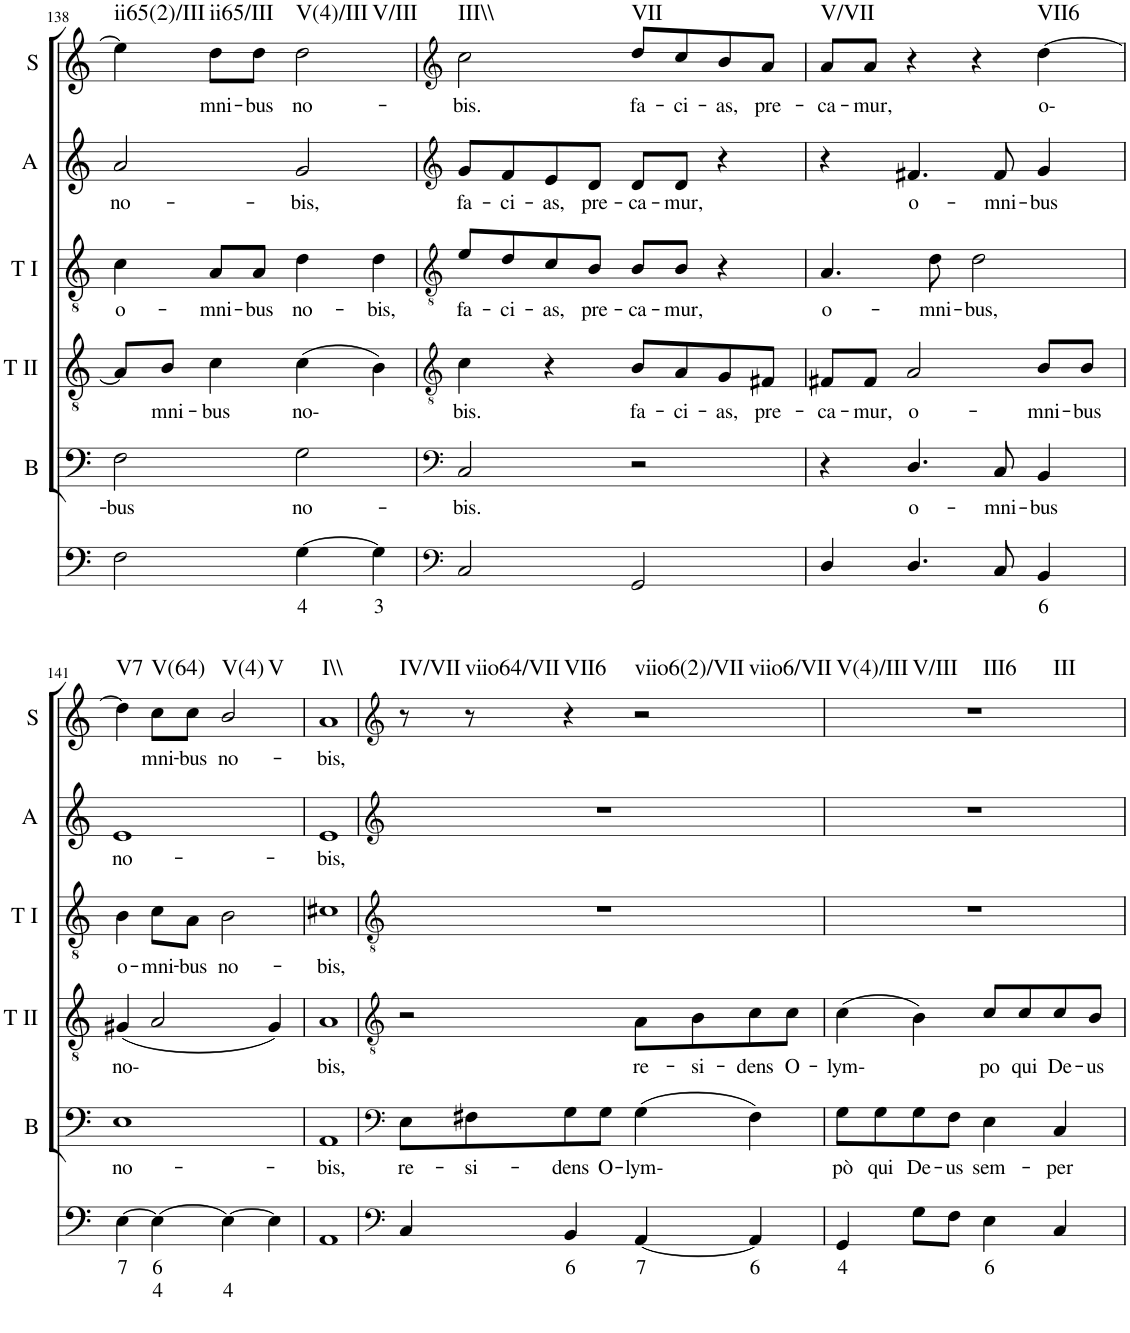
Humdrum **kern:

**kern	**text	**text	**kern	**text	**kern	**text	**kern	**text	**kern	**text	**kern	**text	**harte
*part6	*part6	*part6	*part5	*part5	*part4	*part4	*part3	*part3	*part2	*part2	*part1	*part1	*part1
*staff6	*staff6	*staff6	*staff5	*staff5	*staff4	*staff4	*staff3	*staff3	*staff2	*staff2	*staff1	*staff1	*
*I"Continuo	*	*	*I"Bass	*	*I"Tenor II	*	*I"Tenor I	*	*I"Alto	*	*I"Soprano	*	*
*	*	*	*I'B	*	*I'T II	*	*I'T I	*	*I'A	*	*I'S	*	*
!!LO:PB:g=z
*clefF4	*	*	*clefF4	*	*clefGv2	*	*clefGv2	*	*clefG2	*	*clefG2	*	*
*k[]	*	*	*k[]	*	*k[]	*	*k[]	*	*k[]	*	*k[]	*	*
=138	=138	=138	=138	=138	=138	=138	=138	=138	=138	=138	=138	=138	=138
!	!	!	!	!LO:LY:b	!	!	!	!LO:LY:b	!	!LO:LY:b	!	!	!LO:H:kt=ii65(2)/III
2F\	.	.	2F\	bus	8A/L]	.	4c\	o-	2a/	no-	4ee\]	.	N
!	!	!	!	!	!	!LO:LY:b	!	!	!	!	!	!	!
.	.	.	.	.	8B/J	mni-	.	.	.	.	.	.	.
!	!	!	!	!	!	!LO:LY:b	!	!LO:LY:b	!	!	!	!LO:LY:b	!LO:H:kt=ii65/III
.	.	.	.	.	4c\	bus	8A/L	mni-	.	.	8dd\L	mni-	N
!	!	!	!	!	!	!	!	!LO:LY:b	!	!	!	!LO:LY:b	!
.	.	.	.	.	.	.	8A/J	bus	.	.	8dd\J	bus	.
!	!LO:LY:b	!	!	!LO:LY:b	!	!LO:LY:b	!	!LO:LY:b	!	!LO:LY:b	!	!LO:LY:b	!LO:H:n=1:kt=V(4)/III
!	!	!	!	!	!	!	!	!	!	!	!	!	!LO:H:n=2:kt=V/III
[4G\	4	.	2G\	no-	(4c\	no-	4d\	no-	2g/	bis,	2dd\	no-	N N
!	!LO:LY:b	!	!	!	!	!	!	!LO:LY:b	!	!	!	!	!
4G\]	3	.	.	.	4B\)	.	4d\	bis,	.	.	.	.	.
=139	=139	=139	=139	=139	=139	=139	=139	=139	=139	=139	=139	=139	=139
*clefF4	*	*	*clefF4	*	*clefGv2	*	*clefGv2	*	*clefG2	*	*clefG2	*	*
!	!	!	!	!LO:LY:b	!	!LO:LY:b	!	!LO:LY:b	!	!LO:LY:b	!	!LO:LY:b	!LO:H:kt=III\\
2C/	.	.	2C/	bis.	4c\	bis.	8e/L	fa-	8g/L	fa-	2cc\	bis.	N
!	!	!	!	!	!	!	!	!LO:LY:b	!	!LO:LY:b	!	!	!
.	.	.	.	.	.	.	8d/	ci-	8f/	ci-	.	.	.
!	!	!	!	!	!	!	!	!LO:LY:b	!	!LO:LY:b	!	!	!
.	.	.	.	.	4r	.	8c/	as,	8e/	as,	.	.	.
!	!	!	!	!	!	!	!	!LO:LY:b	!	!LO:LY:b	!	!	!
.	.	.	.	.	.	.	8B/J	pre-	8d/J	pre-	.	.	.
!	!	!	!	!	!	!LO:LY:b	!	!LO:LY:b	!	!LO:LY:b	!	!LO:LY:b	!LO:H:kt=VII
2GG/	.	.	2r	.	8B/L	fa-	8B/L	ca-	8d/L	ca-	8dd/L	fa-	N
!	!	!	!	!	!	!LO:LY:b	!	!LO:LY:b	!	!LO:LY:b	!	!LO:LY:b	!
.	.	.	.	.	8A/	ci-	8B/J	mur,	8d/J	mur,	8cc/	ci-	.
!	!	!	!	!	!	!LO:LY:b	!	!	!	!	!	!LO:LY:b	!
.	.	.	.	.	8G/	as,	4r	.	4r	.	8b/	as,	.
!	!	!	!	!	!	!LO:LY:b	!	!	!	!	!	!LO:LY:b	!
.	.	.	.	.	8F#X/J	pre-	.	.	.	.	8a/J	pre-	.
=140	=140	=140	=140	=140	=140	=140	=140	=140	=140	=140	=140	=140	=140
!	!	!	!	!	!	!LO:LY:b	!	!LO:LY:b	!	!	!	!LO:LY:b	!LO:H:kt=V/VII
4D/	.	.	4r	.	8F#X/L	ca-	4.A/	o-	4r	.	8a/L	ca-	N
!	!	!	!	!	!	!LO:LY:b	!	!	!	!	!	!LO:LY:b	!
.	.	.	.	.	8F#/J	mur,	.	.	.	.	8a/J	mur,	.
!	!	!	!	!LO:LY:b	!	!LO:LY:b	!	!	!	!LO:LY:b	!	!	!
4.D/	.	.	4.D/	o-	2A/	o-	.	.	4.f#X/	o-	4r	.	.
!	!	!	!	!	!	!	!	!LO:LY:b	!	!	!	!	!
.	.	.	.	.	.	.	8d\	mni-	.	.	.	.	.
!	!	!	!	!	!	!	!	!LO:LY:b	!	!	!	!	!
.	.	.	.	.	.	.	2d\	bus,	.	.	4r	.	.
!	!	!	!	!LO:LY:b	!	!	!	!	!	!LO:LY:b	!	!	!
8C/	.	.	8C/	mni-	.	.	.	.	8f#/	mni-	.	.	.
!	!LO:LY:b	!	!	!LO:LY:b	!	!LO:LY:b	!	!	!	!LO:LY:b	!	!LO:LY:b	!LO:H:kt=VII6
4BB/	6	.	4BB/	bus	8B/L	mni-	.	.	4g/	bus	[4dd\	o-	N
!	!	!	!	!	!	!LO:LY:b	!	!	!	!	!	!	!
.	.	.	.	.	8B/J	bus	.	.	.	.	.	.	.
!!LO:LB:g=z
=141	=141	=141	=141	=141	=141	=141	=141	=141	=141	=141	=141	=141	=141
!	!LO:LY:b	!	!	!LO:LY:b	!	!LO:LY:b	!	!LO:LY:b	!	!LO:LY:b	!	!	!LO:H:kt=V7
[4E\	7	.	1E	no-	(4G#X/	no-	4B\	o-	1e	no-	4dd\]	.	N
!	!LO:LY:b	!LO:LY:b	!	!	!	!	!	!LO:LY:b	!	!	!	!LO:LY:b	!LO:H:kt=V(64)
4E\_	6	4	.	.	2A/	.	8c\L	mni-	.	.	8cc\L	mni-	N
!	!	!	!	!	!	!	!	!LO:LY:b	!	!	!	!LO:LY:b	!
.	.	.	.	.	.	.	8A\J	bus	.	.	8cc\J	bus	.
!	!	!LO:LY:b	!	!	!	!	!	!LO:LY:b	!	!	!	!LO:LY:b	!LO:H:n=1:kt=V(4)
!	!	!	!	!	!	!	!	!	!	!	!	!	!LO:H:n=2:kt=V
4E\_	.	4	.	.	.	.	2B\	no-	.	.	2b/	no-	N N
4E\]	.	.	.	.	4G#/)	.	.	.	.	.	.	.	.
=142	=142	=142	=142	=142	=142	=142	=142	=142	=142	=142	=142	=142	=142
!	!	!	!	!LO:LY:b	!	!LO:LY:b	!	!LO:LY:b	!	!LO:LY:b	!	!LO:LY:b	!LO:H:kt=I\\
1AA	.	.	1AA	bis,	1A	bis,	1c#X	bis,	1e	bis,	1a	bis,	N
=143	=143	=143	=143	=143	=143	=143	=143	=143	=143	=143	=143	=143	=143
*clefF4	*	*	*clefF4	*	*clefGv2	*	*clefGv2	*	*clefG2	*	*clefG2	*	*
!	!	!	!	!LO:LY:b	!	!	!	!	!	!	!	!	!LO:H:kt=IV/VII
4C/	.	.	8E\L	re-	2r	.	1r	.	1r	.	8r	.	N
!	!	!	!	!LO:LY:b	!	!	!	!	!	!	!	!	!LO:H:kt=viio64/VII
.	.	.	8F#X\	si-	.	.	.	.	.	.	8r	.	N
!	!LO:LY:b	!	!	!LO:LY:b	!	!	!	!	!	!	!	!	!LO:H:kt=VII6
4BB/	6	.	8G\	dens	.	.	.	.	.	.	4r	.	N
!	!	!	!	!LO:LY:b	!	!	!	!	!	!	!	!	!
.	.	.	8G\J	O-	.	.	.	.	.	.	.	.	.
!	!LO:LY:b	!	!	!LO:LY:b	!	!LO:LY:b	!	!	!	!	!	!	!LO:H:n=1:kt=viio6(2)/VII
!	!	!	!	!	!	!	!	!	!	!	!	!	!LO:H:n=2:kt=viio6/VII
[4AA/	7	.	(4G\	lym-	8A\L	re-	.	.	.	.	2r	.	N N
!	!	!	!	!	!	!LO:LY:b	!	!	!	!	!	!	!
.	.	.	.	.	8B\	si-	.	.	.	.	.	.	.
!	!LO:LY:b	!	!	!	!	!LO:LY:b	!	!	!	!	!	!	!
4AA/]	6	.	4F#\)	.	8c\	dens	.	.	.	.	.	.	.
!	!	!	!	!	!	!LO:LY:b	!	!	!	!	!	!	!
.	.	.	.	.	8c\J	O-	.	.	.	.	.	.	.
=144	=144	=144	=144	=144	=144	=144	=144	=144	=144	=144	=144	=144	=144
!	!LO:LY:b	!	!	!LO:LY:b	!	!LO:LY:b	!	!	!	!	!	!	!LO:H:n=1:kt=V(4)/III
!	!	!	!	!	!	!	!	!	!	!	!	!	!LO:H:n=2:kt=V/III
!	!	!	!	!	!	!	!	!	!	!	!	!	!LO:H:n=3:kt=III6
!	!	!	!	!	!	!	!	!	!	!	!	!	!LO:H:n=4:kt=III
4GG/	4	.	8G\L	pò	(4c\	lym-	1r	.	1r	.	1r	.	N N N N
!	!	!	!	!LO:LY:b	!	!	!	!	!	!	!	!	!
.	.	.	8G\	qui	.	.	.	.	.	.	.	.	.
!	!	!	!	!LO:LY:b	!	!	!	!	!	!	!	!	!
8G\L	.	.	8G\	De-	4B\)	.	.	.	.	.	.	.	.
!	!	!	!	!LO:LY:b	!	!	!	!	!	!	!	!	!
8F\J	.	.	8F\J	us	.	.	.	.	.	.	.	.	.
!	!LO:LY:b	!	!	!LO:LY:b	!	!LO:LY:b	!	!	!	!	!	!	!
4E\	6	.	4E\	sem-	8c/L	po	.	.	.	.	.	.	.
!	!	!	!	!	!	!LO:LY:b	!	!	!	!	!	!	!
.	.	.	.	.	8c/	qui	.	.	.	.	.	.	.
!	!	!	!	!LO:LY:b	!	!LO:LY:b	!	!	!	!	!	!	!
4C/	.	.	4C/	per	8c/	De-	.	.	.	.	.	.	.
!	!	!	!	!	!	!LO:LY:b	!	!	!	!	!	!	!
.	.	.	.	.	8B/J	us	.	.	.	.	.	.	.
=	=	=	=	=	=	=	=	=	=	=	=	=	=
*-	*-	*-	*-	*-	*-	*-	*-	*-	*-	*-	*-	*-	*-
